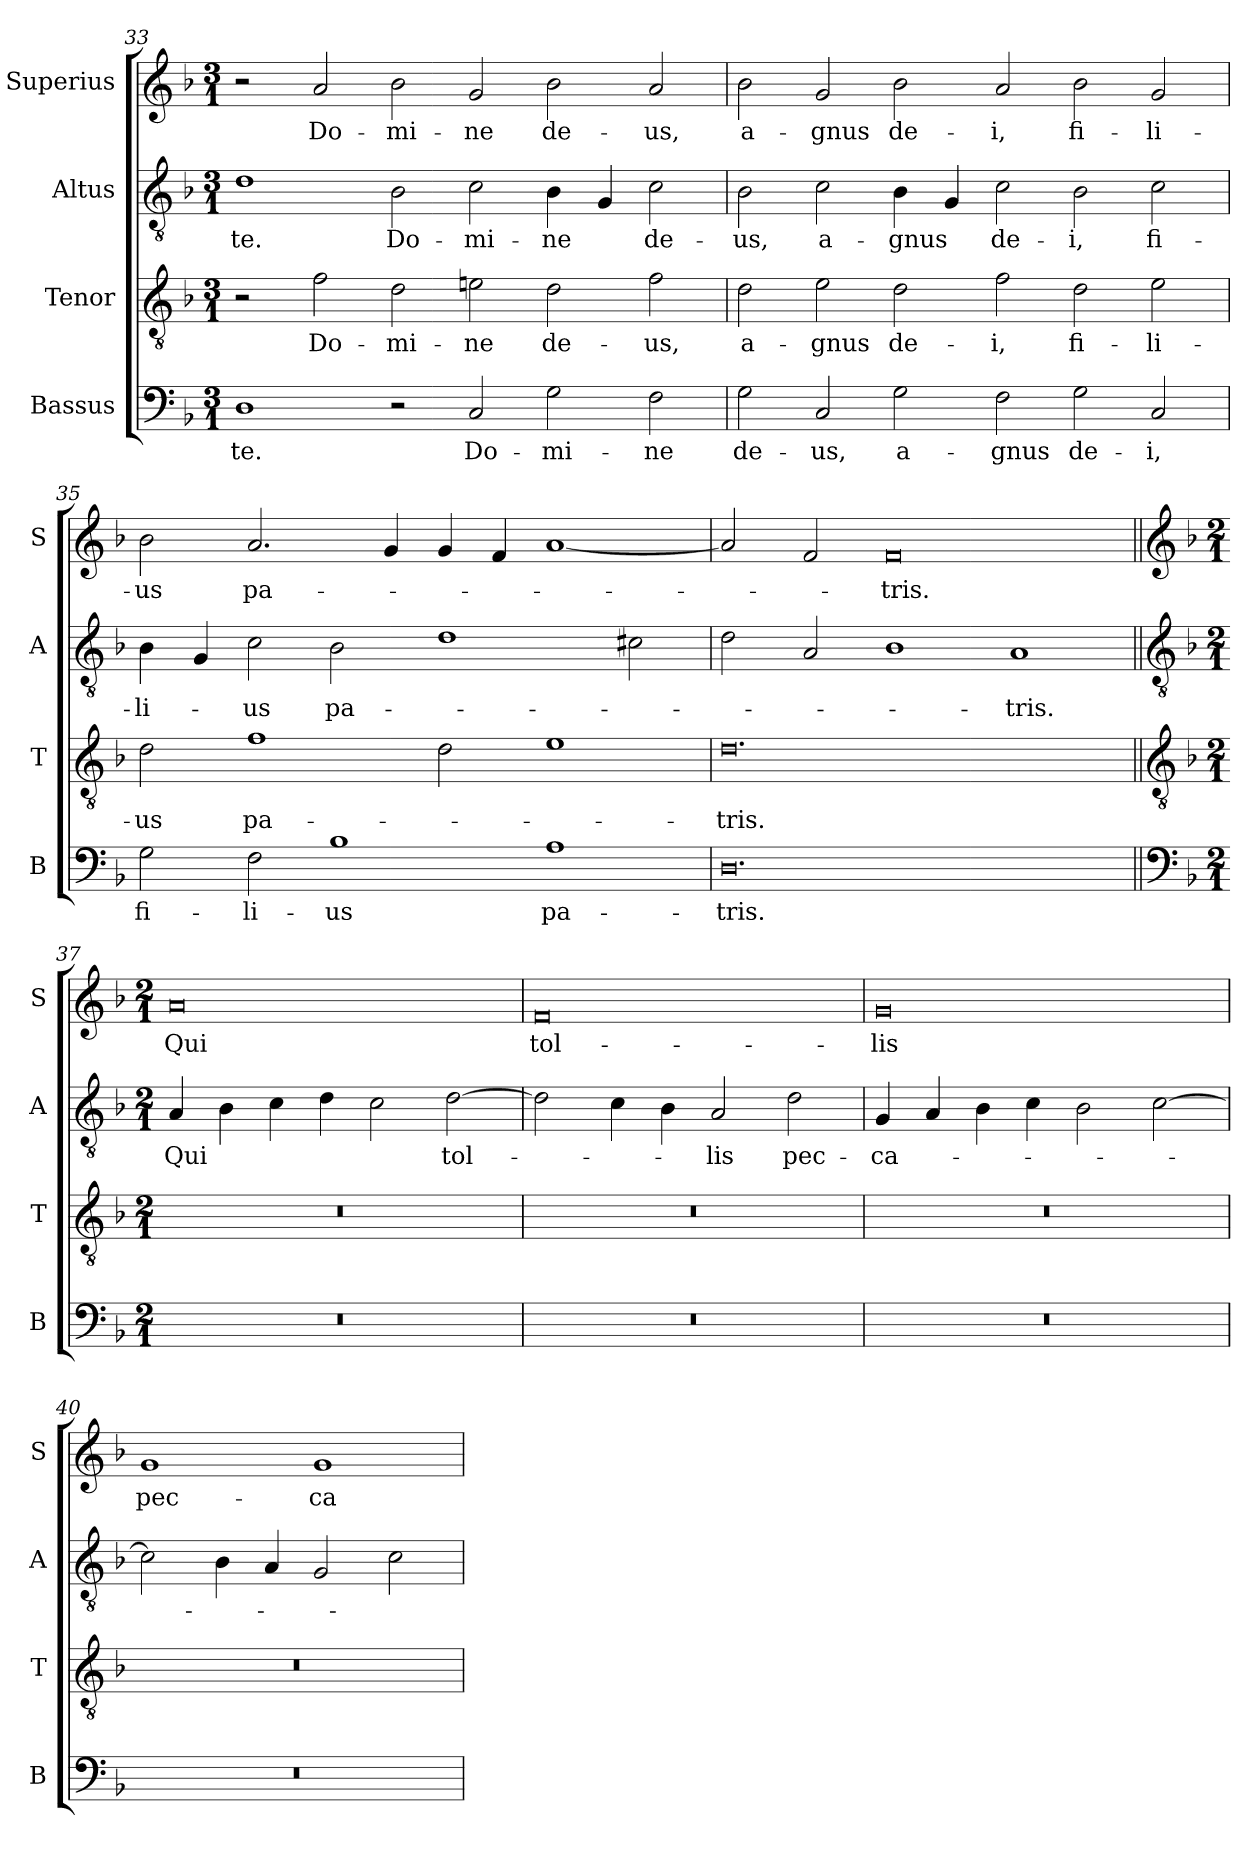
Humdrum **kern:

**kern	**text	**kern	**text	**kern	**text	**kern	**text
*part4	*part4	*part3	*part3	*part2	*part2	*part1	*part1
*staff4	*staff4	*staff3	*staff3	*staff2	*staff2	*staff1	*staff1
*I"Bassus	*	*I"Tenor	*	*I"Altus	*	*I"Superius	*
*I'B	*	*I'T	*	*I'A	*	*I'S	*
*clefF4	*	*clefGv2	*	*clefGv2	*	*clefG2	*
*k[b-]	*	*k[b-]	*	*k[b-]	*	*k[b-]	*
*M3/1	*	*M3/1	*	*M3/1	*	*M3/1	*
=33	=33	=33	=33	=33	=33	=33	=33
1D	-te.	2r	.	1d	-te.	2r	.
.	.	2f\	Do-	.	.	2a/	Do-
2r	.	2d\	-mi-	2B-\	Do-	2b-\	-mi-
2C/	Do-	2en\	-ne	2c\	-mi-	2g/	-ne
2G\	-mi-	2d\	de-	4B-\	-ne	2b-\	de-
.	.	.	.	4G/	.	.	.
2F\	-ne	2f\	-us,	2c\	de-	2a/	-us,
=34	=34	=34	=34	=34	=34	=34	=34
2G\	de-	2d\	a-	2B-\	-us,	2b-\	a-
2C/	-us,	2e\	-gnus	2c\	a-	2g/	-gnus
2G\	a-	2d\	de-	4B-\	-gnus	2b-\	de-
.	.	.	.	4G/	.	.	.
2F\	-gnus	2f\	-i,	2c\	de-	2a/	-i,
2G\	de-	2d\	fi-	2B-\	-i,	2b-\	fi-
2C/	-i,	2e\	-li-	2c\	fi-	2g/	-li-
=35	=35	=35	=35	=35	=35	=35	=35
2G\	fi-	2d\	-us	4B-\	-li-	2b-\	-us
.	.	.	.	4G/	.	.	.
2F\	-li-	1f	pa-	2c\	-us	2.a/	pa-
1B-	-us	.	.	2B-\	pa-	.	.
.	.	.	.	.	.	4g/	.
.	.	2d\	.	1d	.	4g/	.
.	.	.	.	.	.	4f/	.
1A	pa-	1e	.	.	.	[1a	.
.	.	.	.	2c#X\	.	.	.
=36	=36	=36	=36	=36	=36	=36	=36
0.D	-tris.	0.d	-tris.	2d\	.	2a/]	.
.	.	.	.	2A/	.	2f/	.
.	.	.	.	1B-	.	0f	-tris.
.	.	.	.	1A	-tris.	.	.
!!LO:LB:g=z
=37||	=37||	=37||	=37||	=37||	=37||	=37||	=37||
*clefF4	*	*clefGv2	*	*clefGv2	*	*clefG2	*
*k[b-]	*	*k[b-]	*	*k[b-]	*	*k[b-]	*
*M2/1	*	*M2/1	*	*M2/1	*	*M2/1	*
0r	.	0r	.	4A/	Qui	0a	Qui
.	.	.	.	4B-\	.	.	.
.	.	.	.	4c\	.	.	.
.	.	.	.	4d\	.	.	.
.	.	.	.	2c\	.	.	.
.	.	.	.	[2d\	tol-	.	.
=38	=38	=38	=38	=38	=38	=38	=38
0r	.	0r	.	2d\]	.	0f	tol-
.	.	.	.	4c\	.	.	.
.	.	.	.	4B-\	.	.	.
.	.	.	.	2A/	-lis	.	.
.	.	.	.	2d\	pec-	.	.
=39	=39	=39	=39	=39	=39	=39	=39
0r	.	0r	.	4G/	-ca-	0g	-lis
.	.	.	.	4A/	.	.	.
.	.	.	.	4B-\	.	.	.
.	.	.	.	4c\	.	.	.
.	.	.	.	2B-\	.	.	.
.	.	.	.	[2c\	.	.	.
=40	=40	=40	=40	=40	=40	=40	=40
0r	.	0r	.	2c\]	.	1g	pec-
.	.	.	.	4B-\	.	.	.
.	.	.	.	4A/	.	.	.
.	.	.	.	2G/	.	1g	-ca-
.	.	.	.	2c\	.	.	.
=	=	=	=	=	=	=	=
*-	*-	*-	*-	*-	*-	*-	*-
